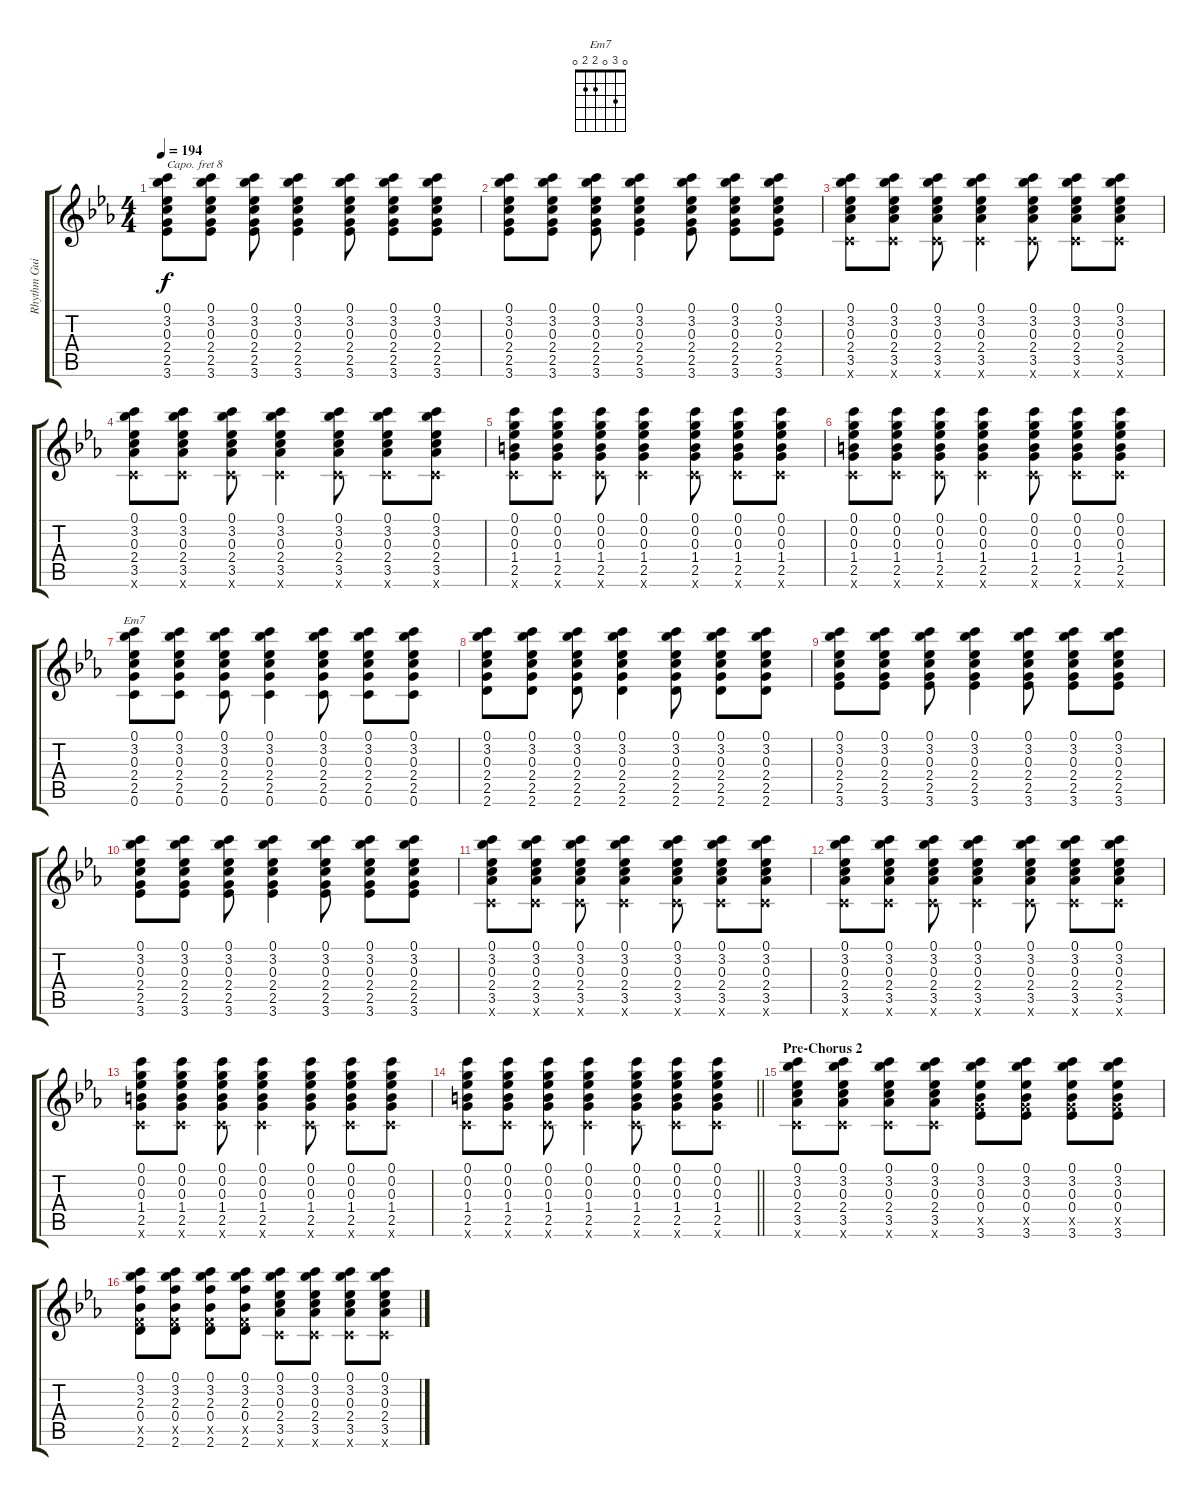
\track ("Rhythm Guitar" "Rhythm Gui") {instrument acousticguitarsteel}
\staff {score tabs}
\capo 8
\tuning (E4 B3 G3 D3 A2 E2) {hide}
\chord ("Em7" 0 3 0 2 2 0)
\ts (4 4)
\tempo 194
\clef g2
\ks eb
(0.1 3.2 0.3 2.4 2.5 3.6).8{dy f} (0.1 3.2 0.3 2.4 2.5 3.6).8 (0.1 3.2 0.3 2.4 2.5 3.6).8 (0.1 3.2 0.3 2.4 2.5 3.6).4 (0.1 3.2 0.3 2.4 2.5 3.6).8 (0.1 3.2 0.3 2.4 2.5 3.6).8 (0.1 3.2 0.3 2.4 2.5 3.6).8 |
(0.1 3.2 0.3 2.4 2.5 3.6).8 (0.1 3.2 0.3 2.4 2.5 3.6).8 (0.1 3.2 0.3 2.4 2.5 3.6).8 (0.1 3.2 0.3 2.4 2.5 3.6).4 (0.1 3.2 0.3 2.4 2.5 3.6).8 (0.1 3.2 0.3 2.4 2.5 3.6).8 (0.1 3.2 0.3 2.4 2.5 3.6).8 |
(0.1 3.2 0.3 2.4 3.5 0.6{x}).8 (0.1 3.2 0.3 2.4 3.5 0.6{x}).8 (0.1 3.2 0.3 2.4 3.5 0.6{x}).8 (0.1 3.2 0.3 2.4 3.5 0.6{x}).4 (0.1 3.2 0.3 2.4 3.5 0.6{x}).8 (0.1 3.2 0.3 2.4 3.5 0.6{x}).8 (0.1 3.2 0.3 2.4 3.5 0.6{x}).8 |
(0.1 3.2 0.3 2.4 3.5 0.6{x}).8 (0.1 3.2 0.3 2.4 3.5 0.6{x}).8 (0.1 3.2 0.3 2.4 3.5 0.6{x}).8 (0.1 3.2 0.3 2.4 3.5 0.6{x}).4 (0.1 3.2 0.3 2.4 3.5 0.6{x}).8 (0.1 3.2 0.3 2.4 3.5 0.6{x}).8 (0.1 3.2 0.3 2.4 3.5 0.6{x}).8 |
(0.1 0.2 0.3 1.4 2.5 0.6{x}).8 (0.1 0.2 0.3 1.4 2.5 0.6{x}).8 (0.1 0.2 0.3 1.4 2.5 0.6{x}).8 (0.1 0.2 0.3 1.4 2.5 0.6{x}).4 (0.1 0.2 0.3 1.4 2.5 0.6{x}).8 (0.1 0.2 0.3 1.4 2.5 0.6{x}).8 (0.1 0.2 0.3 1.4 2.5 0.6{x}).8 |
(0.1 0.2 0.3 1.4 2.5 0.6{x}).8 (0.1 0.2 0.3 1.4 2.5 0.6{x}).8 (0.1 0.2 0.3 1.4 2.5 0.6{x}).8 (0.1 0.2 0.3 1.4 2.5 0.6{x}).4 (0.1 0.2 0.3 1.4 2.5 0.6{x}).8 (0.1 0.2 0.3 1.4 2.5 0.6{x}).8 (0.1 0.2 0.3 1.4 2.5 0.6{x}).8 |
(0.1 3.2 0.3 2.4 2.5 0.6).8{ch "Em7"} (0.1 3.2 0.3 2.4 2.5 0.6).8 (0.1 3.2 0.3 2.4 2.5 0.6).8 (0.1 3.2 0.3 2.4 2.5 0.6).4 (0.1 3.2 0.3 2.4 2.5 0.6).8 (0.1 3.2 0.3 2.4 2.5 0.6).8 (0.1 3.2 0.3 2.4 2.5 0.6).8 |
(0.1 3.2 0.3 2.4 2.5 2.6).8 (0.1 3.2 0.3 2.4 2.5 2.6).8 (0.1 3.2 0.3 2.4 2.5 2.6).8 (0.1 3.2 0.3 2.4 2.5 2.6).4 (0.1 3.2 0.3 2.4 2.5 2.6).8 (0.1 3.2 0.3 2.4 2.5 2.6).8 (0.1 3.2 0.3 2.4 2.5 2.6).8 |
(0.1 3.2 0.3 2.4 2.5 3.6).8 (0.1 3.2 0.3 2.4 2.5 3.6).8 (0.1 3.2 0.3 2.4 2.5 3.6).8 (0.1 3.2 0.3 2.4 2.5 3.6).4 (0.1 3.2 0.3 2.4 2.5 3.6).8 (0.1 3.2 0.3 2.4 2.5 3.6).8 (0.1 3.2 0.3 2.4 2.5 3.6).8 |
(0.1 3.2 0.3 2.4 2.5 3.6).8 (0.1 3.2 0.3 2.4 2.5 3.6).8 (0.1 3.2 0.3 2.4 2.5 3.6).8 (0.1 3.2 0.3 2.4 2.5 3.6).4 (0.1 3.2 0.3 2.4 2.5 3.6).8 (0.1 3.2 0.3 2.4 2.5 3.6).8 (0.1 3.2 0.3 2.4 2.5 3.6).8 |
(0.1 3.2 0.3 2.4 3.5 0.6{x}).8 (0.1 3.2 0.3 2.4 3.5 0.6{x}).8 (0.1 3.2 0.3 2.4 3.5 0.6{x}).8 (0.1 3.2 0.3 2.4 3.5 0.6{x}).4 (0.1 3.2 0.3 2.4 3.5 0.6{x}).8 (0.1 3.2 0.3 2.4 3.5 0.6{x}).8 (0.1 3.2 0.3 2.4 3.5 0.6{x}).8 |
(0.1 3.2 0.3 2.4 3.5 0.6{x}).8 (0.1 3.2 0.3 2.4 3.5 0.6{x}).8 (0.1 3.2 0.3 2.4 3.5 0.6{x}).8 (0.1 3.2 0.3 2.4 3.5 0.6{x}).4 (0.1 3.2 0.3 2.4 3.5 0.6{x}).8 (0.1 3.2 0.3 2.4 3.5 0.6{x}).8 (0.1 3.2 0.3 2.4 3.5 0.6{x}).8 |
(0.1 0.2 0.3 1.4 2.5 0.6{x}).8 (0.1 0.2 0.3 1.4 2.5 0.6{x}).8 (0.1 0.2 0.3 1.4 2.5 0.6{x}).8 (0.1 0.2 0.3 1.4 2.5 0.6{x}).4 (0.1 0.2 0.3 1.4 2.5 0.6{x}).8 (0.1 0.2 0.3 1.4 2.5 0.6{x}).8 (0.1 0.2 0.3 1.4 2.5 0.6{x}).8 |
\barLineRight lightlight
(0.1 0.2 0.3 1.4 2.5 0.6{x}).8 (0.1 0.2 0.3 1.4 2.5 0.6{x}).8 (0.1 0.2 0.3 1.4 2.5 0.6{x}).8 (0.1 0.2 0.3 1.4 2.5 0.6{x}).4 (0.1 0.2 0.3 1.4 2.5 0.6{x}).8 (0.1 0.2 0.3 1.4 2.5 0.6{x}).8 (0.1 0.2 0.3 1.4 2.5 0.6{x}).8 |
\section ("" "Pre-Chorus 2")
(0.1 3.2 0.3 2.4 3.5 0.6{x}).8 (0.1 3.2 0.3 2.4 3.5 0.6{x}).8 (0.1 3.2 0.3 2.4 3.5 0.6{x}).8 (0.1 3.2 0.3 2.4 3.5 0.6{x}).8 (0.1 3.2 0.3 0.4 2.5{x} 3.6).8 (0.1 3.2 0.3 0.4 2.5{x} 3.6).8 (0.1 3.2 0.3 0.4 2.5{x} 3.6).8 (0.1 3.2 0.3 0.4 2.5{x} 3.6).8 |
(0.1 3.2 2.3 0.4 0.5{x} 2.6).8 (0.1 3.2 2.3 0.4 0.5{x} 2.6).8 (0.1 3.2 2.3 0.4 0.5{x} 2.6).8 (0.1 3.2 2.3 0.4 0.5{x} 2.6).8 (0.1 3.2 0.3 2.4 3.5 0.6{x}).8 (0.1 3.2 0.3 2.4 3.5 0.6{x}).8 (0.1 3.2 0.3 2.4 3.5 0.6{x}).8 (0.1 3.2 0.3 2.4 3.5 0.6{x}).8
